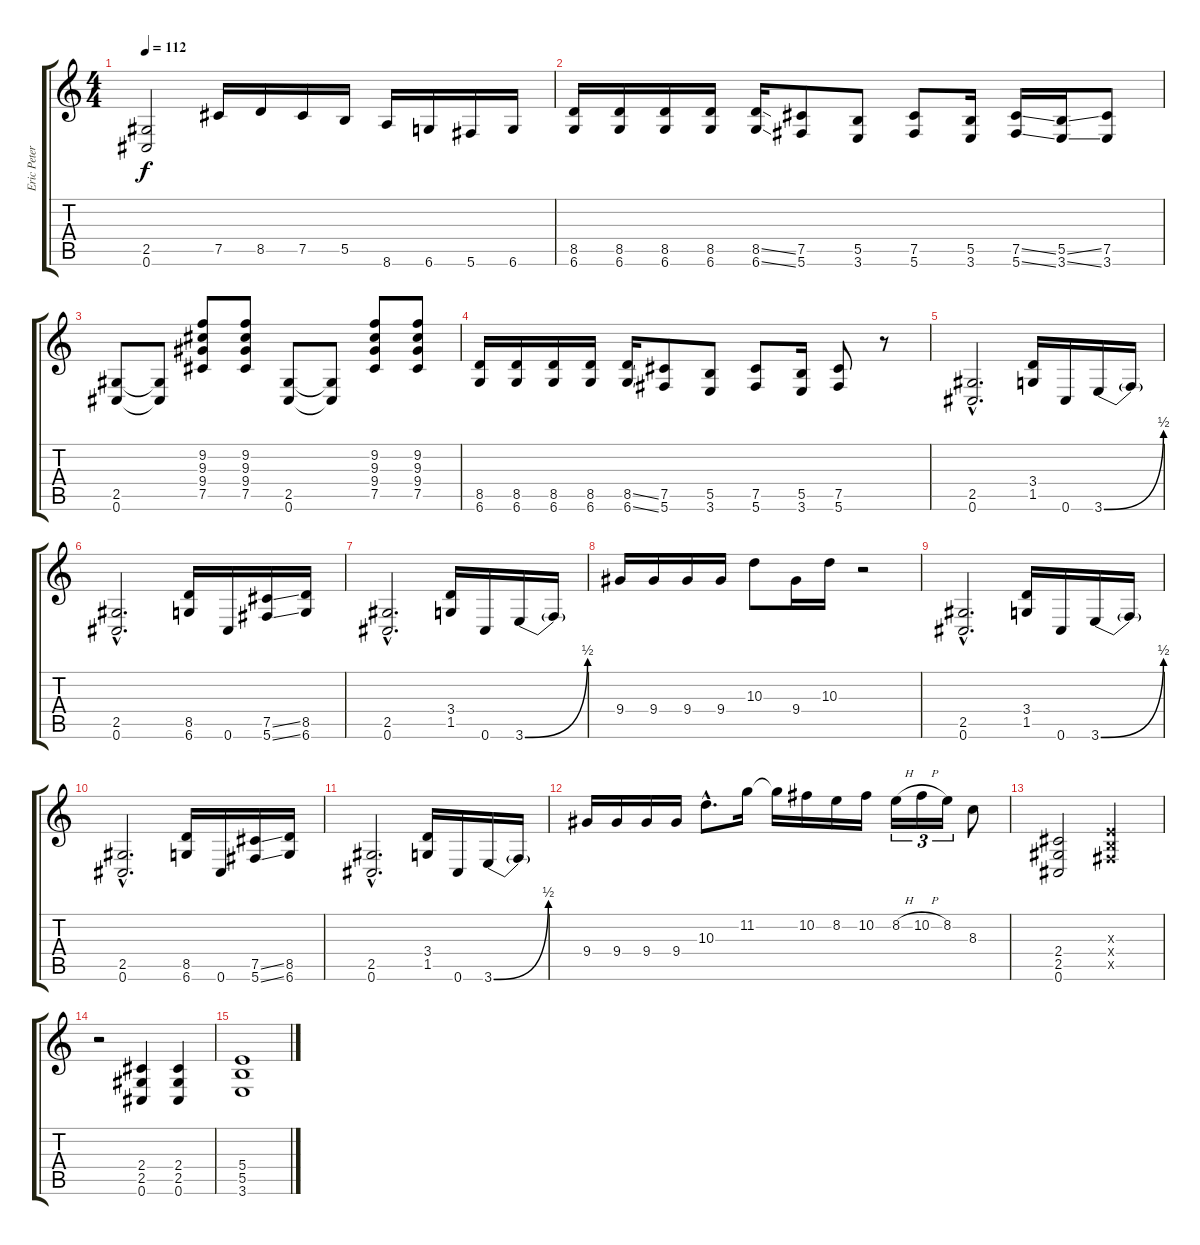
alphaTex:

\track ("Eric Peterson" "Eric Peter") {instrument distortionguitar}
\staff {score tabs}
\tuning (Db4 Ab3 E3 B2 Gb2 Db2) {hide}
\ts (4 4)
\tempo 112
\clef g2
\ks c
(2.5 0.6).2{dy f} 7.5.16 8.5.16 7.5.16 5.5.16 8.6.16 6.6.16 5.6.16 6.6.16 |
(8.5 6.6).16 (8.5 6.6).16 (8.5 6.6).16 (8.5 6.6).16 (8.5{ss} 6.6{ss}).16 (7.5 5.6).8 (5.5 3.6).8 (7.5 5.6).8 (5.5 3.6).16 (7.5{ss} 5.6{ss}).16 (5.5{ss} 3.6{ss}).16 (7.5 3.6).8 |
(2.5 0.6).8 (2.5{t} 0.6{t}).8 (9.2 9.3 9.4 7.5).8 (9.2 9.3 9.4 7.5).8 (2.5 0.6).8 (2.5{t} 0.6{t}).8 (9.2 9.3 9.4 7.5).8 (9.2 9.3 9.4 7.5).8 |
(8.5 6.6).16 (8.5 6.6).16 (8.5 6.6).16 (8.5 6.6).16 (8.5{ss} 6.6{ss}).16 (7.5 5.6).8 (5.5 3.6).8 (7.5 5.6).8 (5.5 3.6).16 (7.5 5.6).8 r.8 |
(2.5{hac} 0.6{hac}).2{d} (3.4 1.5).16 0.6.16 3.6{be (bend 0 0 60 2)}.16 3.6{t}.16 |
(2.5{hac} 0.6{hac}).2{d} (8.5 6.6).16 0.6.16 (7.5{ss} 5.6{ss}).16 (8.5 6.6).16 |
(2.5{hac} 0.6{hac}).2{d} (3.4 1.5).16 0.6.16 3.6{be (bend 0 0 60 2)}.16 3.6{t}.16 |
9.4.16 9.4.16 9.4.16 9.4.16 10.3.8 9.4.16 10.3.16 r.2 |
(2.5{hac} 0.6{hac}).2{d} (3.4 1.5).16 0.6.16 3.6{be (bend 0 0 60 2)}.16 3.6{t}.16 |
(2.5{hac} 0.6{hac}).2{d} (8.5 6.6).16 0.6.16 (7.5{ss} 5.6{ss}).16 (8.5 6.6).16 |
(2.5{hac} 0.6{hac}).2{d} (3.4 1.5).16 0.6.16 3.6{be (bend 0 0 60 2)}.16 3.6{t}.16 |
9.4.16 9.4.16 9.4.16 9.4.16 10.3{hac}.8{d} 11.2.16 11.2{t}.16 10.2.16 8.2.16 10.2.16 8.2{h}.16{tu (3 2)} 10.2{h}.16{tu (3 2)} 8.2.16{tu (3 2)} 8.3.8 |
(2.4 2.5 0.6).2 (0.3{x} 0.4{x} 0.5{x}).2 |
r.2 (2.4 2.5 0.6).4 (2.4 2.5 0.6).4 |
(5.4 5.5 3.6).1
